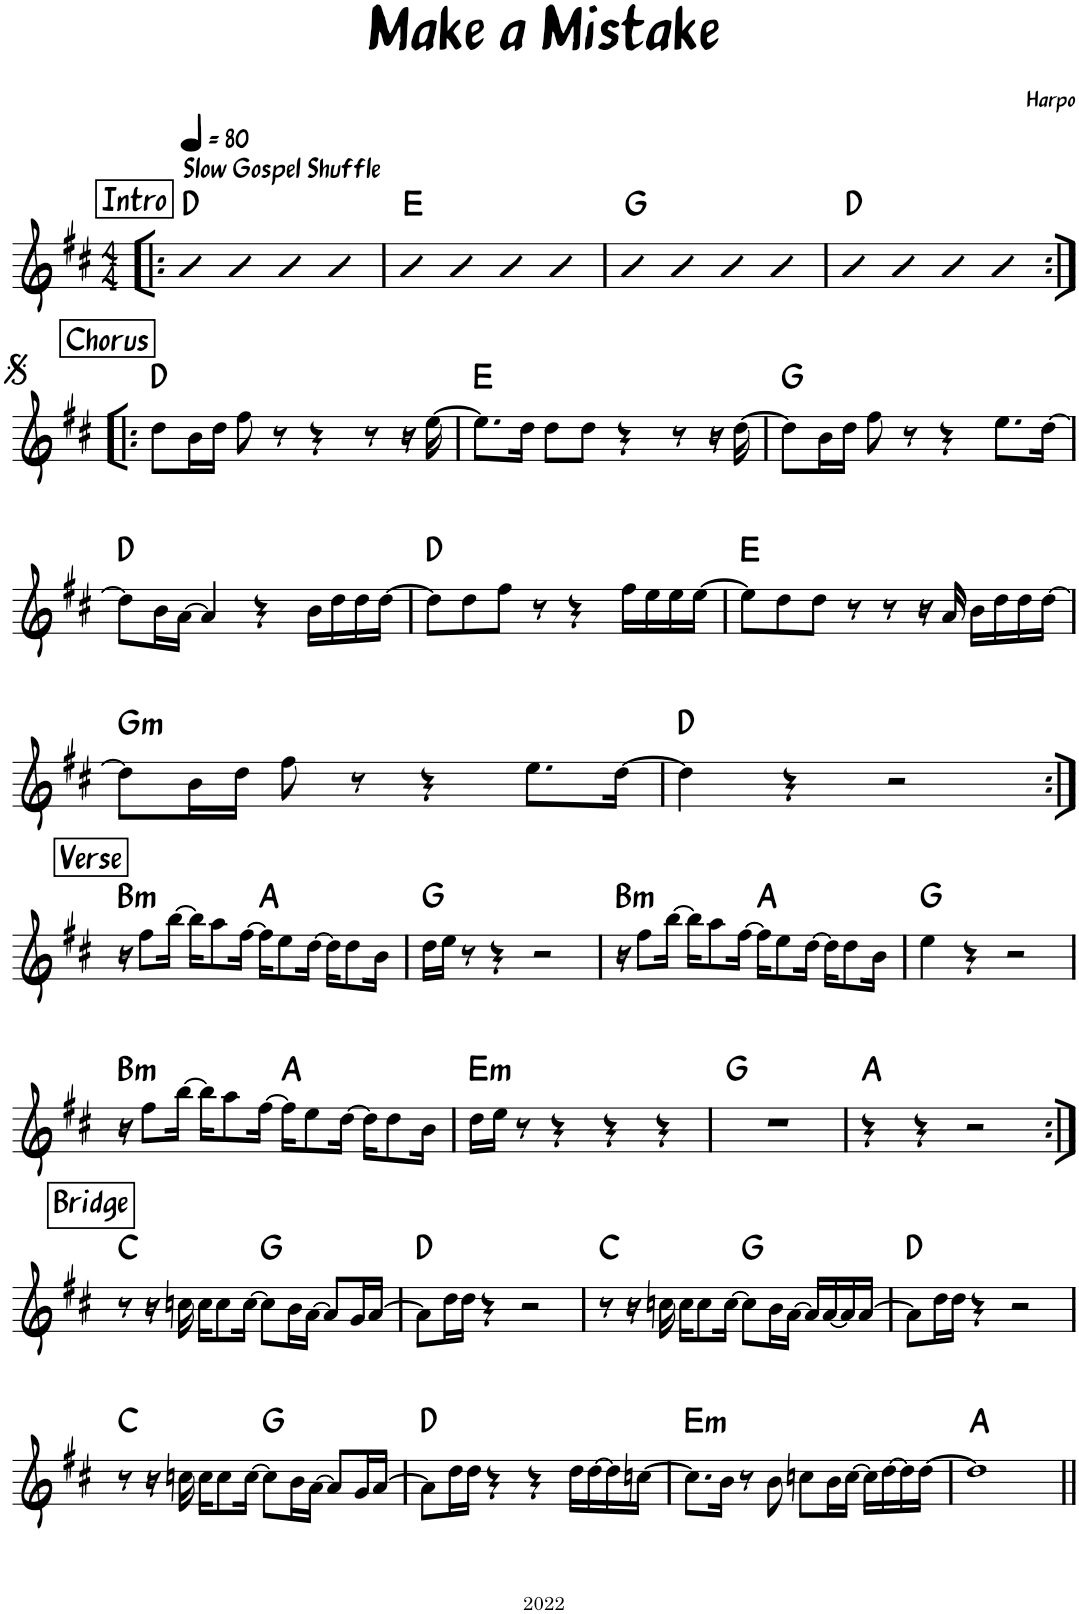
**kern	**harte
*part1	*part1
*staff1	*
*I"Piano	*
*I'Pno.	*
*clefG2	*
*k[f#c#]	*
*M4/4	*
*MM80	*
!!LO:REH:place=s1:a:B:rj:fs=14:t=Intro
=1!|:	=1!|:
!LO:TX:a:B:t=Slow Gospel Shuffle	!
4b	D:maj
4b	.
4b	.
4b	.
=2	=2
4b	E:maj
4b	.
4b	.
4b	.
=3	=3
4b	G:maj
4b	.
4b	.
4b	.
=4	=4
4b	D:maj
4b	.
4b	.
4b	.
!!LO:LB:g=z
!!LO:REH:place=s1:a:B:rj:fs=14:t=Chorus
=5:|!|:	=5:|!|:
8dd\L	D:maj
16b\L	.
16dd\JJ	.
8ff#\	.
8r	.
4r	.
8r	.
16r	.
[16ee\	.
=6	=6
8.ee\L]	E:maj
16dd\Jk	.
8dd\L	.
8dd\J	.
4r	.
8r	.
16r	.
[16dd\	.
=7	=7
8dd\L]	G:maj
16b\L	.
16dd\JJ	.
8ff#\	.
8r	.
4r	.
8.ee\L	.
[16dd\Jk	.
!!LO:LB:g=z
=8	=8
8dd\L]	D:maj
16b\L	.
[16a\JJ	.
4a/]	.
4r	.
16b\LL	.
16dd\	.
16dd\	.
[16dd\JJ	.
=9	=9
8dd\L]	D:maj
8dd\	.
8ff#\J	.
8r	.
4r	.
16ff#\LL	.
16ee\	.
16ee\	.
[16ee\JJ	.
=10	=10
8ee\L]	E:maj
8dd\	.
8dd\J	.
8r	.
8r	.
16r	.
16a/	.
16b\LL	.
16dd\	.
16dd\	.
[16dd\JJ	.
!!LO:LB:g=z
=11	=11
!	!LO:H:kt=m
8dd\L]	G:min
16b\L	.
16dd\JJ	.
8ff#\	.
8r	.
4r	.
8.ee\L	.
[16dd\Jk	.
=12	=12
4dd\]	D:maj
4r	.
2r	.
!!LO:LB:g=z
!!LO:REH:place=s1:a:B:rj:fs=14:t=Verse
=13:|!	=13:|!
!	!LO:H:kt=m
16r	B:min
8ff#\L	.
[16bb\Jk	.
16bb\KL]	.
8aa\	.
[16ff#\Jk	.
16ff#\KL]	A:maj
8ee\	.
[16dd\Jk	.
16dd\KL]	.
8dd\	.
16b\Jk	.
=14	=14
16dd\LL	G:maj
16ee\JJ	.
8r	.
4r	.
2r	.
=15	=15
!	!LO:H:kt=m
16r	B:min
8ff#\L	.
[16bb\Jk	.
16bb\KL]	.
8aa\	.
[16ff#\Jk	.
16ff#\KL]	A:maj
8ee\	.
[16dd\Jk	.
16dd\KL]	.
8dd\	.
16b\Jk	.
=16	=16
4ee\	G:maj
4r	.
2r	.
!!LO:LB:g=z
=17	=17
!	!LO:H:kt=m
16r	B:min
8ff#\L	.
[16bb\Jk	.
16bb\KL]	.
8aa\	.
[16ff#\Jk	.
16ff#\KL]	A:maj
8ee\	.
[16dd\Jk	.
16dd\KL]	.
8dd\	.
16b\Jk	.
=18	=18
!	!LO:H:kt=m
16dd\LL	E:min
16ee\JJ	.
8r	.
4r	.
4r	.
4r	.
=19	=19
1r	G:maj
=20	=20
4r	A:maj
4r	.
2r	.
!!LO:LB:g=z
!!LO:REH:place=s1:a:B:rj:fs=14:t=Bridge
=21:|!	=21:|!
8r	C:maj
16r	.
16ccn\	.
16cc\KL	.
8cc\	.
[16cc\Jk	.
8cc\L]	G:maj
16b\L	.
[16a\JJ	.
8a/L]	.
16g/L	.
[16a/JJ	.
=22	=22
8a\L]	D:maj
16dd\L	.
16dd\JJ	.
4r	.
2r	.
=23	=23
8r	C:maj
16r	.
16ccn\	.
16cc\KL	.
8cc\	.
[16cc\Jk	.
8cc\L]	G:maj
16b\L	.
[16a\JJ	.
16a/LL]	.
[16a/	.
16a/]	.
[16a/JJ	.
=24	=24
8a\L]	D:maj
16dd\L	.
16dd\JJ	.
4r	.
2r	.
!!LO:LB:g=z
=25	=25
8r	C:maj
16r	.
16ccn\	.
16cc\KL	.
8cc\	.
[16cc\Jk	.
8cc\L]	G:maj
16b\L	.
[16a\JJ	.
8a/L]	.
16g/L	.
[16a/JJ	.
=26	=26
8a\L]	D:maj
16dd\L	.
16dd\JJ	.
4r	.
4r	.
16dd\LL	.
[16dd\	.
16dd\]	.
[16ccn\JJ	.
=27	=27
!	!LO:H:kt=m
8.cc\L]	E:min
16b\Jk	.
8r	.
8b\	.
8ccn\L	.
16b\L	.
[16cc\JJ	.
16cc\LL]	.
[16dd\	.
16dd\]	.
[16dd\JJ	.
=28	=28
1dd]	A:maj
=||	=||
*-	*-
